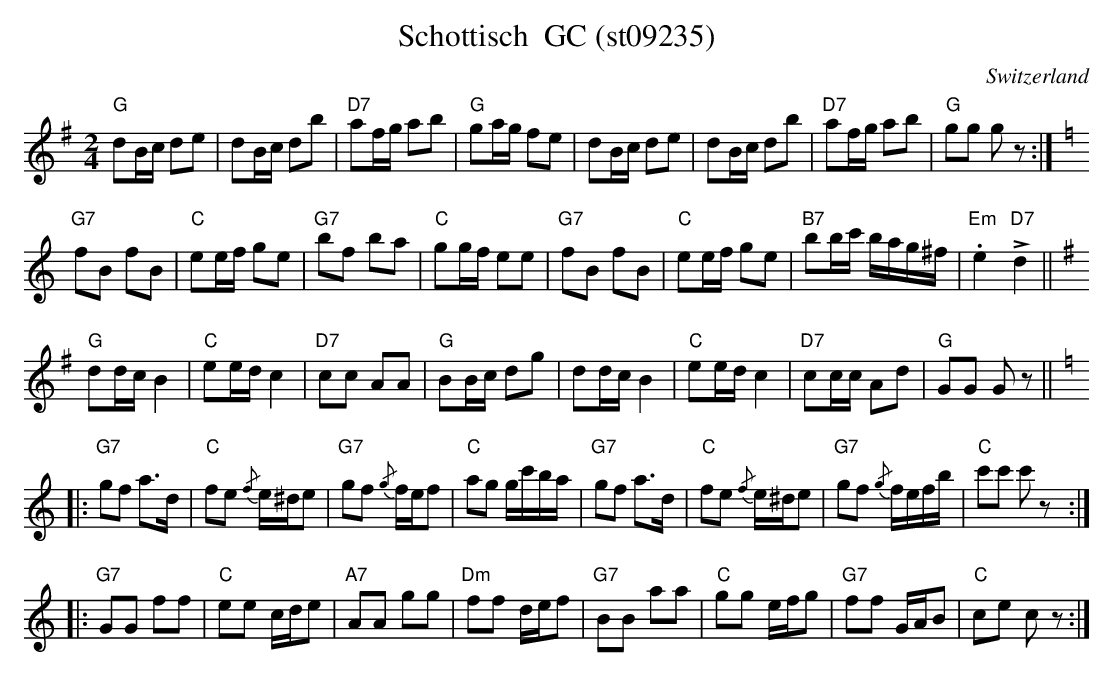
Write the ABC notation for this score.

X:1
T:Schottisch  GC (st09235)
M:2/4
L:1/8
O:Switzerland
K:G major
"G"dB/c/ de | dB/c/ db | "D7"af/g/ ab | "G"ga/g/ fe | dB/c/ de | dB/c/ db | "D7"af/g/ ab | "G"gg gz :| [K:C]
"G7"fB fB | "C"ee/f/ ge | "G7"bf ba | "C"gg/f/ ee | "G7"fB fB | "C"ee/f/ ge | "B7"bb/c'/ b/a/g/^f/ | "Em".e2!>!"D7"d2 || [K:G]
"G"dd/c/B2 | "C"ee/d/c2 | "D7"cc AA | "G"BB/c/ dg |  dd/c/B2 | "C"ee/d/c2 | "D7"cc/c/ Ad | "G"GG Gz || [K:C]
|: "G7"gf a>d | "C"fe {/f}e/^d/e | "G7"gf {/g}f/e/f | "C"ag g/c'/b/a/ | "G7"gf a>d | "C"fe {/f}e/^d/e | "G7"gf {/g}f/e/f/b/ | "C"c'c' c'z :|
|: "G7"GG ff | "C"ee c/d/e | "A7"AA gg | "Dm"ff d/e/f | "G7"BB aa | "C"gg e/f/g | "G7"ff G/A/B |  "C"ce cz  :|
